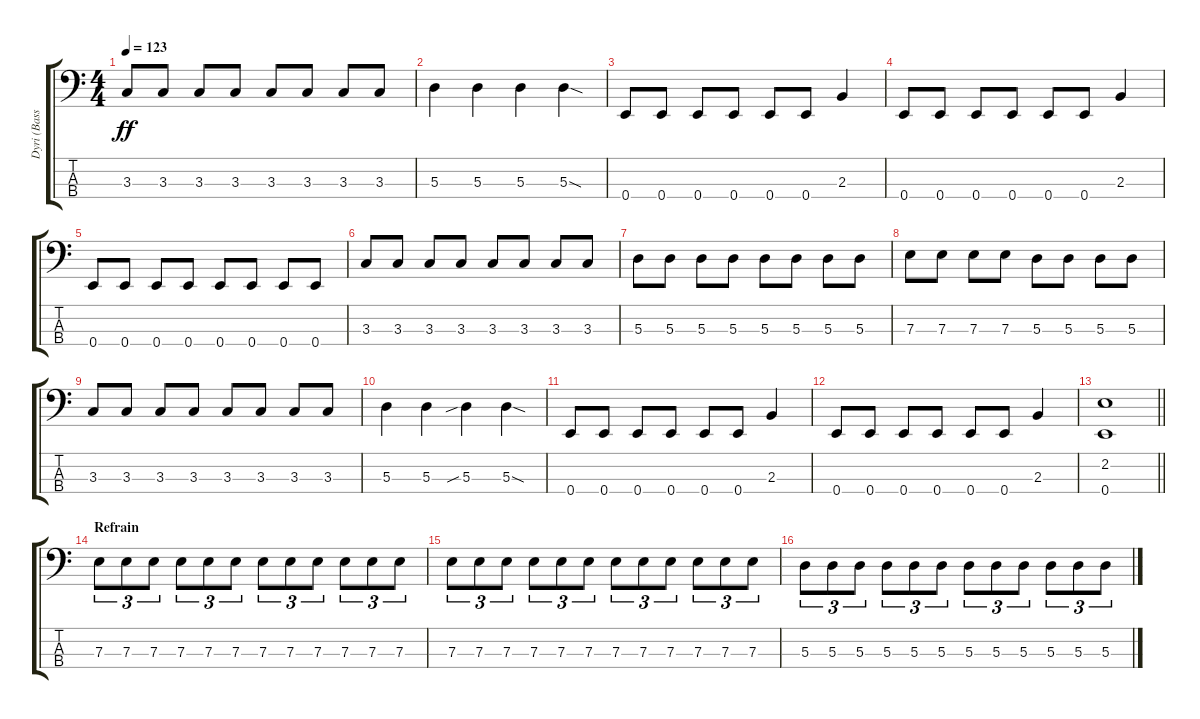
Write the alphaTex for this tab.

\track ("Dyri (Bass)" "Dyri (Bass") {instrument electricbassfinger}
\staff {score tabs}
\tuning (G2 D2 A1 E1) {hide}
\ts (4 4)
\tempo 123
\clef f4
\ks c
3.3.8{dy ff} 3.3.8 3.3.8 3.3.8 3.3.8 3.3.8 3.3.8 3.3.8 |
5.3.4 5.3.4 5.3.4 5.3{sod}.4 |
0.4.8 0.4.8 0.4.8 0.4.8 0.4.8 0.4.8 2.3.4 |
0.4.8 0.4.8 0.4.8 0.4.8 0.4.8 0.4.8 2.3.4 |
0.4.8 0.4.8 0.4.8 0.4.8 0.4.8 0.4.8 0.4.8 0.4.8 |
3.3.8 3.3.8 3.3.8 3.3.8 3.3.8 3.3.8 3.3.8 3.3.8 |
5.3.8 5.3.8 5.3.8 5.3.8 5.3.8 5.3.8 5.3.8 5.3.8 |
7.3.8 7.3.8 7.3.8 7.3.8 5.3.8 5.3.8 5.3.8 5.3.8 |
3.3.8 3.3.8 3.3.8 3.3.8 3.3.8 3.3.8 3.3.8 3.3.8 |
5.3.4 5.3.4 5.3{sib}.4 5.3{sod}.4 |
0.4.8 0.4.8 0.4.8 0.4.8 0.4.8 0.4.8 2.3.4 |
0.4.8 0.4.8 0.4.8 0.4.8 0.4.8 0.4.8 2.3.4 |
\barLineRight lightlight
(2.2 0.4).1 |
\section ("" "Refrain")
7.3.8{tu (3 2)} 7.3.8{tu (3 2)} 7.3.8{tu (3 2)} 7.3.8{tu (3 2)} 7.3.8{tu (3 2)} 7.3.8{tu (3 2)} 7.3.8{tu (3 2)} 7.3.8{tu (3 2)} 7.3.8{tu (3 2)} 7.3.8{tu (3 2)} 7.3.8{tu (3 2)} 7.3.8{tu (3 2)} |
7.3.8{tu (3 2)} 7.3.8{tu (3 2)} 7.3.8{tu (3 2)} 7.3.8{tu (3 2)} 7.3.8{tu (3 2)} 7.3.8{tu (3 2)} 7.3.8{tu (3 2)} 7.3.8{tu (3 2)} 7.3.8{tu (3 2)} 7.3.8{tu (3 2)} 7.3.8{tu (3 2)} 7.3.8{tu (3 2)} |
5.3.8{tu (3 2)} 5.3.8{tu (3 2)} 5.3.8{tu (3 2)} 5.3.8{tu (3 2)} 5.3.8{tu (3 2)} 5.3.8{tu (3 2)} 5.3.8{tu (3 2)} 5.3.8{tu (3 2)} 5.3.8{tu (3 2)} 5.3.8{tu (3 2)} 5.3.8{tu (3 2)} 5.3.8{tu (3 2)}
